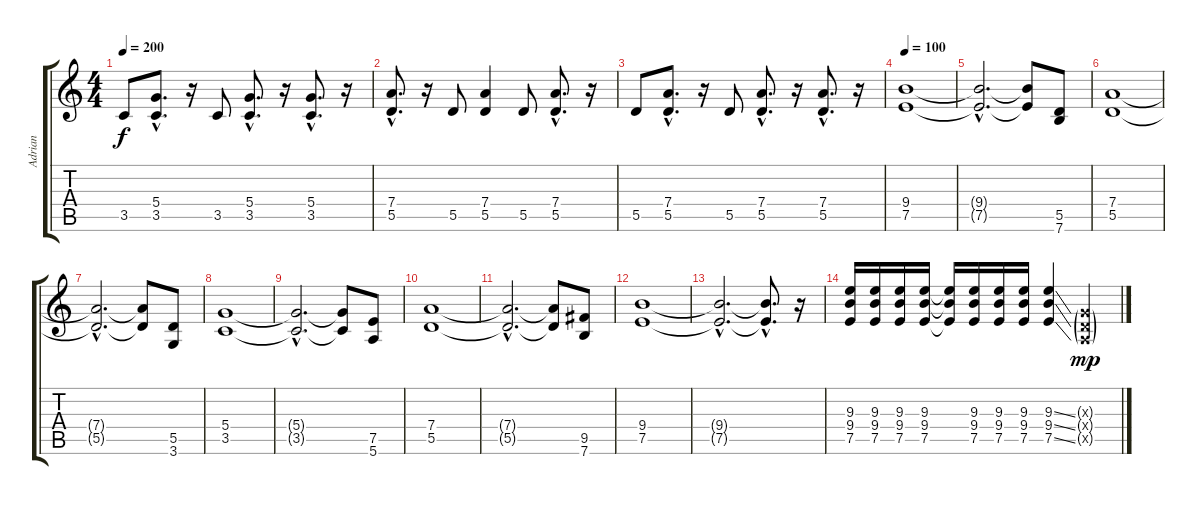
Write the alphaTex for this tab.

\track ("Adrian" "Adrian") {instrument distortionguitar}
\staff {score tabs}
\tuning (E4 B3 G3 D3 A2 E2) {hide}
\ts (4 4)
\tempo 200
\clef g2
\ks c
3.5.8{dy f} (5.4{hac} 3.5{hac}).8{d} r.16 3.5.8 (5.4{hac} 3.5{hac}).8{d} r.16 (5.4{hac} 3.5{hac}).8{d} r.16 |
(7.4{hac} 5.5{hac}).8{d} r.16 5.5.8 (7.4 5.5).4 5.5.8 (7.4{hac} 5.5{hac}).8{d} r.16 |
5.5.8 (7.4{hac} 5.5{hac}).8{d} r.16 5.5.8 (7.4{hac} 5.5{hac}).8{d} r.16 (7.4{hac} 5.5{hac}).8{d} r.16 |
\tempo 100
(9.4 7.5).1 |
(9.4{hac t} 7.5{hac t}).2{d} (9.4{t} 7.5{t}).8 (5.5 7.6).8 |
(7.4 5.5).1 |
(7.4{hac t} 5.5{hac t}).2{d} (7.4{t} 5.5{t}).8 (5.5 3.6).8 |
(5.4 3.5).1 |
(5.4{hac t} 3.5{hac t}).2{d} (5.4{t} 3.5{t}).8 (7.5 5.6).8 |
(7.4 5.5).1 |
(7.4{hac t} 5.5{hac t}).2{d} (7.4{t} 5.5{t}).8 (9.5 7.6).8 |
(9.4 7.5).1 |
(9.4{hac t} 7.5{hac t}).2{d} (9.4{hac t} 7.5{hac t}).8{d} r.16 |
(9.3 9.4 7.5).16 (9.3 9.4 7.5).16 (9.3 9.4 7.5).16 (9.3 9.4 7.5).16 (9.3{t} 9.4{t} 7.5{t}).16 (9.3 9.4 7.5).16 (9.3 9.4 7.5).16 (9.3 9.4 7.5).16 (9.3{ss} 9.4{ss} 7.5{ss}).4 (0.3{g x} 0.4{g x} 0.5{g x}).4{dy mp}
